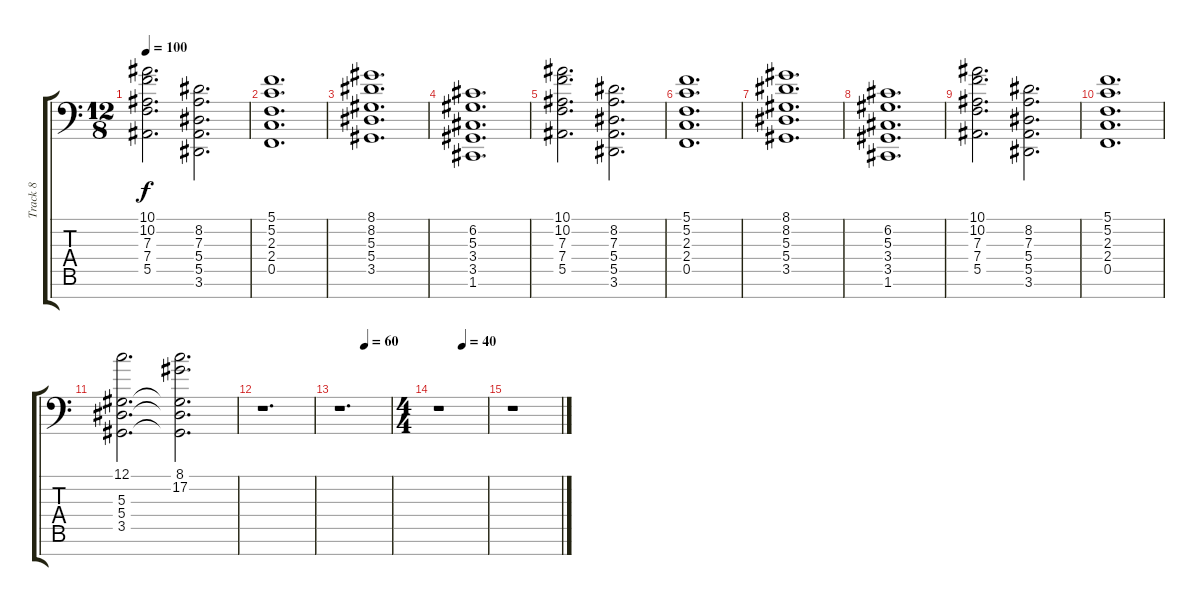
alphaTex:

\track ("Track 8" "Track 8") {instrument churchorgan}
\staff {score tabs}
\tuning (C4 G3 Eb3 Bb2 F2 C2 C-1) {hide}
\ts (12 8)
\tempo 100
\clef f4
\ks c
(10.1 10.2 7.3 7.4 5.5).2{d dy f} (8.2 7.3 5.4 5.5 3.6).2{d} |
(5.1 5.2 2.3 2.4 0.5).1{d} |
(8.1 8.2 5.3 5.4 3.5).1{d} |
(6.2 5.3 3.4 3.5 1.6).1{d} |
(10.1 10.2 7.3 7.4 5.5).2{d} (8.2 7.3 5.4 5.5 3.6).2{d} |
(5.1 5.2 2.3 2.4 0.5).1{d} |
(8.1 8.2 5.3 5.4 3.5).1{d} |
(6.2 5.3 3.4 3.5 1.6).1{d} |
(10.1 10.2 7.3 7.4 5.5).2{d} (8.2 7.3 5.4 5.5 3.6).2{d} |
(5.1 5.2 2.3 2.4 0.5).1{d} |
(12.1 5.3 5.4 3.5).2{d volume 0} (8.1 17.2 5.3{t} 5.4{t} 3.5{t}).2{d} |
r.1{d} |
\tempo (60 0.5)
r.1{d} |
\ts (4 4)
\tempo (40 0.5)
r.1 |
r.1
